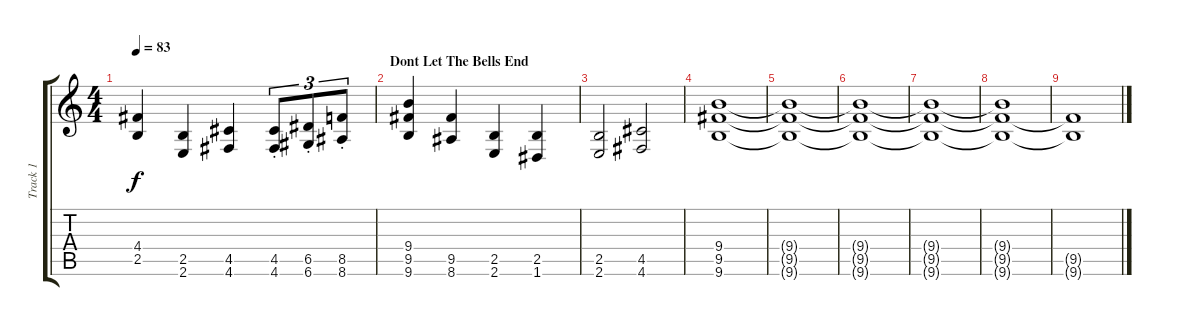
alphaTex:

\track ("Track 1" "Track 1") {instrument distortionguitar}
\staff {score tabs}
\tuning (E4 B3 G3 D3 A2 D2) {hide}
\ts (4 4)
\tempo 83
\clef g2
\ks c
(4.4 2.5).4{dy f} (2.5 2.6).4 (4.5 4.6).4 (4.5{st} 4.6{st}).8{tu (3 2)} (6.5{st} 6.6{st}).8{tu (3 2)} (8.5{st} 8.6{st}).8{tu (3 2)} |
\section ("" "Dont Let The Bells End")
(9.4 9.5 9.6).4 (9.5 8.6).4 (2.5 2.6).4 (2.5 1.6).4 |
(2.5 2.6).2 (4.5 4.6).2 |
(9.4 9.5 9.6).1{volume 1} |
(9.4{t} 9.5{t} 9.6{t}).1 |
(9.4{t} 9.5{t} 9.6{t}).1 |
(9.4{t} 9.5{t} 9.6{t}).1 |
(9.4{t} 9.5{t} 9.6{t}).1 |
(9.5{t} 9.6{t}).1
